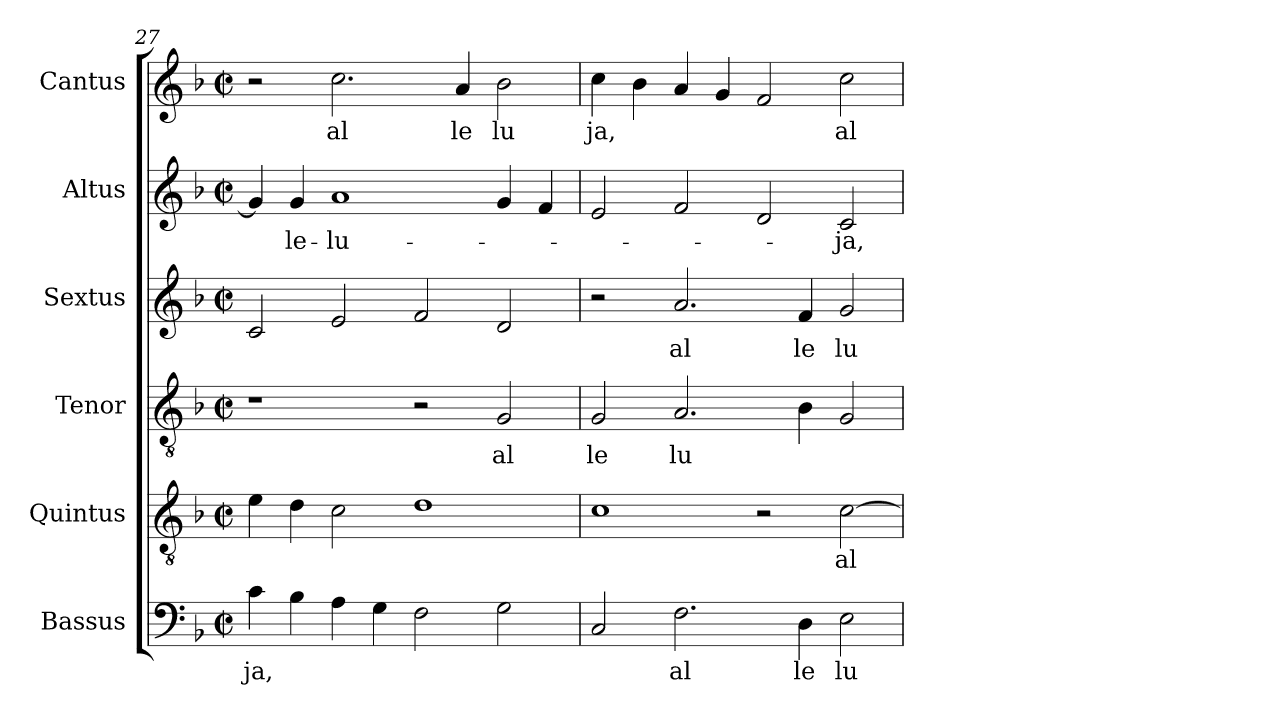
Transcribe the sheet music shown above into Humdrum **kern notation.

**kern	**text	**kern	**text	**kern	**text	**kern	**text	**kern	**text	**kern	**text
*part6	*part6	*part5	*part5	*part4	*part4	*part3	*part3	*part2	*part2	*part1	*part1
*staff6	*staff6	*staff5	*staff5	*staff4	*staff4	*staff3	*staff3	*staff2	*staff2	*staff1	*staff1
*I"Bassus	*	*I"Quintus	*	*I"Tenor	*	*I"Sextus	*	*I"Altus	*	*I"Cantus	*
*clefF4	*	*clefGv2	*	*clefGv2	*	*clefG2	*	*clefG2	*	*clefG2	*
*k[b-]	*	*k[b-]	*	*k[b-]	*	*k[b-]	*	*k[b-]	*	*k[b-]	*
*F:	*	*F:	*	*F:	*	*F:	*	*F:	*	*F:	*
*M2/2	*	*M2/2	*	*M2/2	*	*M2/2	*	*M2/2	*	*M2/2	*
*met(c|)	*	*met(c|)	*	*met(c|)	*	*met(c|)	*	*met(c|)	*	*met(c|)	*
=27	=27	=27	=27	=27	=27	=27	=27	=27	=27	=27	=27
!	!LO:LY:b:cj	!	!	!	!	!	!	!	!	!	!
4c\	ja,	4e\	.	1r	.	2c/	.	4g/]	.	2r	.
!	!	!	!	!	!	!	!	!	!LO:LY:b:cj	!	!
4B-\	.	4d\	.	.	.	.	.	4g/	-le-	.	.
!	!	!	!	!	!	!	!	!	!LO:LY:b:cj	!	!LO:LY:b:cj
4A\	.	2c\	.	.	.	2e/	.	1a	-lu-	2.cc\	al
4G\	.	.	.	.	.	.	.	.	.	.	.
2F\	.	1d	.	2r	.	2f/	.	.	.	.	.
!	!	!	!	!	!	!	!	!	!	!	!LO:LY:b:cj
.	.	.	.	.	.	.	.	.	.	4a/	le
!	!	!	!	!	!LO:LY:b:cj	!	!	!	!	!	!LO:LY:b:cj
2G\	.	.	.	2G/	al	2d/	.	4g/	.	2b-\	lu
.	.	.	.	.	.	.	.	4f/	.	.	.
!!LO:LB:g=z
=28	=28	=28	=28	=28	=28	=28	=28	=28	=28	=28	=28
!	!	!	!	!	!LO:LY:b:cj	!	!	!	!	!	!LO:LY:b:cj
*	*	*	*	*	*	*^	*	*	*	*	*
2C/	.	1c	.	2G/	le	2r	4ryy	.	2e/	.	4cc\	ja,
.	.	.	.	.	.	.	1..ryy	.	.	.	4b-\	.
!	!LO:LY:b:cj	!	!	!	!LO:LY:b:cj	!	!	!LO:LY:b:cj	!	!	!	!
2.F\	al	.	.	2.A/	lu	2.a/	.	al	2f/	.	4a/	.
.	.	.	.	.	.	.	.	.	.	.	4g/	.
.	.	2r	.	.	.	.	.	.	2d/	.	2f/	.
!	!LO:LY:b:cj	!	!	!	!	!	!	!LO:LY:b:cj	!	!	!	!
4D\	le	.	.	4B-\	.	4f/	.	le	.	.	.	.
!	!LO:LY:b:cj	!	!LO:LY:b:cj	!	!	!	!	!LO:LY:b:cj	!	!LO:LY:b:cj	!	!LO:LY:b:cj
2E\	lu	[>2c\	al-	2G/	.	2g/	.	lu	2c/	-ja,	2cc\	al
*	*	*	*	*	*	*v	*v	*	*	*	*	*
=	=	=	=	=	=	=	=	=	=	=	=
*-	*-	*-	*-	*-	*-	*-	*-	*-	*-	*-	*-
